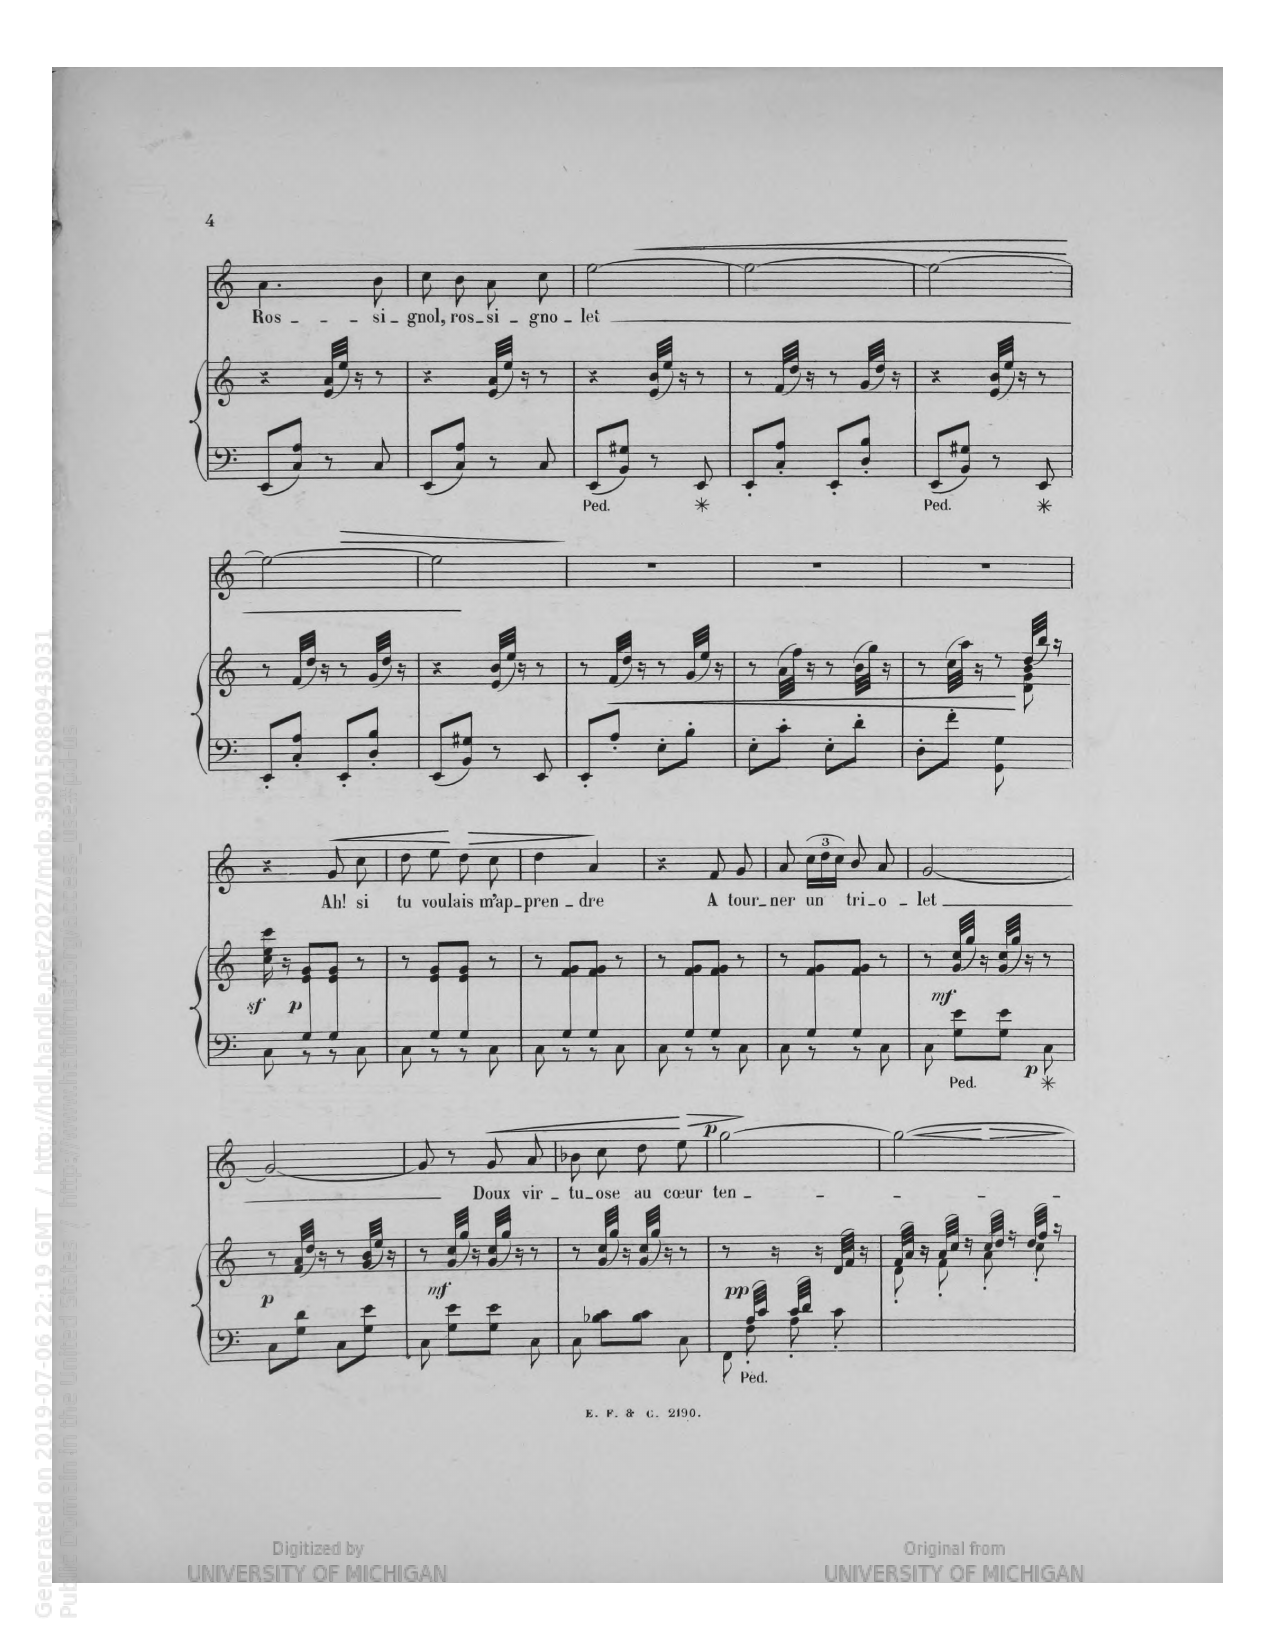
**kern	**kern	**dynam	**kern	**text	**dynam
*part2	*part2	*part2	*part1	*part1	*part1
*staff3	*staff2	*staff2/3	*staff1	*staff1	*staff1
*I"Piano	*	*	*I"Chant Voice	*	*
*I'Pno	*	*	*	*	*
*clefF4	*clefG2	*	*clefG2	*	*
*k[]	*k[]	*	*k[]	*	*
*M2/4	*M2/4	*	*M2/4	*	*
=47	=47	=47	=47	=47	=47
8EE/L	4r	.	4.a/	Ros-	.
8C/ 8A/J	.	.	.	.	.
8r	(32e/ 32a/LLL	.	.	.	.
.	32ee/JJJ)	.	.	.	.
.	16r	.	.	.	.
8C/	8r	.	8b\	-si-	.
=48	=48	=48	=48	=48	=48
8EE/L	4r	.	8cc\	-gnol,	.
8C/ 8A/J	.	.	8b\	ros-	.
8r	(32e/ 32a/LLL	.	8a/	-si-	.
.	32ee/JJJ)	.	.	.	.
.	16r	.	.	.	.
8C/	8r	.	8cc\	-gno-	.
=49	=49	=49	=49	=49	=49
*	*	*	*^	*	*
8EE/L	4r	.	[2ee\	8ryy	-let	.
!	!	!	!	!	!	!LO:HP:b
8BB/ 8G#X/J	.	.	.	8ryy	.	<
8r	(32e/ 32b/LLL	.	.	4ryy	.	.
.	32ee/JJJ)	.	.	.	.	.
.	16r	.	.	.	.	.
8EE/	8r	.	.	.	.	.
*	*	*	*v	*v	*	*
=50	=50	=50	=50	=50	=50
8EE'/L	8r	.	2ee\_	.	.
8C/' 8A/'J	(32f/LLL	.	.	.	.
.	32dd/JJJ)	.	.	.	.
.	16r	.	.	.	.
8EE'/L	8r	.	.	.	.
8D/' 8B/'J	(32g\LLL	.	.	.	.
.	32dd\JJJ)	.	.	.	.
.	16r	.	.	.	.
=51	=51	=51	=51	=51	=51
8EE/L	4r	.	2ee\_	.	.
8BB/ 8G#X/J	.	.	.	.	.
8r	(32e/ 32b/LLL	.	.	.	.
.	32ee/JJJ)	.	.	.	.
.	16r	.	.	.	.
8EE/	8r	.	.	.	.
.	.	.	.	.	[
=52	=52	=52	=52	=52	=52
*	*	*	*^	*	*
8EE'/L	8r	.	2ee\_	4ryy	.	.
8C/' 8A/'J	(32f/LLL	.	.	.	.	.
.	32dd/JJJ)	.	.	.	.	.
.	16r	.	.	.	.	.
!	!	!	!	!	!	!LO:HP:b
8EE'/L	8r	.	.	4ryy	.	>
8D/' 8B/'J	(32g\LLL	.	.	.	.	.
.	32dd\JJJ)	.	.	.	.	.
.	16r	.	.	.	.	.
*	*	*	*v	*v	*	*
=53	=53	=53	=53	=53	=53
8EE/L	4r	.	2ee\]	.	.
8BB/ 8G#X/J	.	.	.	.	.
8r	(32e/ 32b/LLL	.	.	.	.
.	32ee/JJJ)	.	.	.	.
.	16r	.	.	.	.
8EE/	8r	.	.	.	.
.	.	.	.	.	]
=54	=54	=54	=54	=54	=54
8EE'/L	8r	.	2r	.	.
!	!	!LO:HP:b	!	!	!
8A'/J	(32f/LLL	<	.	.	.
.	32dd/JJJ)	.	.	.	.
.	16r	.	.	.	.
8E'\L	8r	.	.	.	.
8B'\J	(32g\LLL	.	.	.	.
.	32ee\JJJ)	.	.	.	.
.	16r	.	.	.	.
=55	=55	=55	=55	=55	=55
8E'\L	8r	.	2r	.	.
8c'\J	(32a\LLL	.	.	.	.
.	32ff\JJJ)	.	.	.	.
.	16r	.	.	.	.
8E'\L	8r	.	.	.	.
8d'\J	(32b\LLL	.	.	.	.
.	32gg\JJJ)	.	.	.	.
.	16r	.	.	.	.
=56	=56	=56	=56	=56	=56
*	*^	*	*	*	*
8D'\L	8r	4.ryy	.	2r	.	.
8f'\J	(32cc\LLL	.	.	.	.	.
.	32aa\JJJ)	.	.	.	.	.
.	16r	.	.	.	.	.
8GG/ 8G/	8r	.	.	.	.	.
8ryy	(32b/ 32dd/LLL	8d\ 8g\	[	.	.	.
.	32bb/JJJ)	.	.	.	.	.
.	16r	.	.	.	.	.
*	*v	*v	*	*	*	*
=57	=57	=57	=57	=57	=57
*^	*	*	*	*	*
8C\	8ryy	16cc\z< 16ee\z< 16ccc\z<	.	4r	.	.
!	!	!	!LO:DY:b	!	!	!
.	.	16r	p	.	.	.
8r	8G/L	8e/ 8g/L	.	.	.	.
!	!	!	!	!	!	!LO:HP:b
8r	8G/J	8e/ 8g/J	.	8g/	Ah!	<
8C\	8ryy	8r	.	8cc\	si	.
=58	=58	=58	=58	=58	=58	=58
8C\	8ryy	8r	.	8dd\	tu	.
8r	8G/L	8e/ 8g/L	.	8ee\	vou-	.
!	!	!	!	!	!	!LO:HP:n=1:b
8r	8G/J	8e/ 8g/J	.	8dd\	-lais	[ >
8C\	8ryy	8r	.	8cc\	m'ap-	.
=59	=59	=59	=59	=59	=59	=59
8C\	8ryy	8r	.	4dd\	-pren-	.
8r	8G/L	8f/ 8g/L	.	.	.	.
8r	8G/J	8f/ 8g/J	.	4a/	-dre	]
8C\	8ryy	8r	.	.	.	.
=60	=60	=60	=60	=60	=60	=60
8C\	8ryy	8r	.	4r	.	.
8r	8G/L	8f/ 8g/L	.	.	.	.
8r	8G/J	8f/ 8g/J	.	8f/	A	.
8C\	8ryy	8r	.	8g/	tour-	.
=61	=61	=61	=61	=61	=61	=61
8C\	8ryy	8r	.	8a/	-ner	.
8r	8G/L	8f/ 8g/L	.	24cc\LL	un	.
.	.	.	.	24dd\	.	.
.	.	.	.	24cc\JJ	.	.
8r	8G/J	8f/ 8g/J	.	8b\	tri-	.
8C\	8ryy	8r	.	8a/	-o-	.
=62	=62	=62	=62	=62	=62	=62
!	!	!	!LO:DY:b	!	!	!
*v	*v	*	*	*	*	*
8C\	8r	mf	[2g/	-let	.
8G\ 8e\L	(32g\ 32cc\LLL	.	.	.	.
.	32gg\JJJ)	.	.	.	.
.	16r	.	.	.	.
8G\ 8e\J	(32g\ 32cc\LLL	.	.	.	.
.	32gg\JJJ)	.	.	.	.
.	16r	.	.	.	.
!	!	!LO:DY:b=2	!	!	!
8C\	8r	p	.	.	.
=63	=63	=63	=63	=63	=63
!	!	!LO:DY:b	!	!	!
8C\L	8r	p	2g/_	.	.
8G\ 8d\J	(32f/ 32a/LLL	.	.	.	.
.	32dd/JJJ)	.	.	.	.
.	16r	.	.	.	.
8C\L	8r	.	.	.	.
8G\ 8e\J	(32g\ 32b\LLL	.	.	.	.
.	32ee\JJJ)	.	.	.	.
.	16r	.	.	.	.
=64	=64	=64	=64	=64	=64
!	!	!LO:DY:b	!	!	!
8C\	8r	mf	8g/]	.	.
8G\ 8e\L	(32g\ 32cc\LLL	.	8r	.	.
.	32gg\JJJ)	.	.	.	.
.	16r	.	.	.	.
!	!	!	!	!	!LO:HP:b
8G\ 8e\J	(32g\ 32cc\LLL	.	8g/	Doux	<
.	32gg\JJJ)	.	.	.	.
.	16r	.	.	.	.
8C\	8r	.	8a/	vir-	.
=65	=65	=65	=65	=65	=65
8C\	8r	.	8b-X\	-tu-	.
8B-X\ 8c\L	(32g\ 32cc\LLL	.	8cc\	-ose	.
.	32gg\JJJ)	.	.	.	.
.	16r	.	.	.	.
8B-\ 8c\J	(32g\ 32cc\LLL	.	8dd\	au	.
.	32gg\JJJ)	.	.	.	.
.	16r	.	.	.	.
!	!	!	!	!	!LO:HP:n=1:b
!	!	!	!	!	!LO:DY:n=1:a
8C\	8r	.	8ee\	cœur	[ > p
.	.	.	.	.	]
=66	=66	=66	=66	=66	=66
*^	*	*	*	*	*
!	!	!	!LO:DY:b	!	!	!
8ryy	8FF\	8r	pp	[2gg\	ten-	.
32A/LLL	8F'<\	16ryy	.	.	.	.
32c/JJJ	.	.	.	.	.	.
16ryy	.	16r	.	.	.	.
32c/LLL	8A'<\	16ryy	.	.	.	.
32d/JJJ	.	.	.	.	.	.
8.ryy	.	16r	.	.	.	.
.	8c'<\	(>32d/LLL	.	.	.	.
.	.	32f/JJJ)	.	.	.	.
.	.	16r	.	.	.	.
*v	*v	*	*	*	*	*
=67	=67	=67	=67	=67	=67
*	*^	*	*	*	*
!	!	!	!	!	!	!LO:HP:b
*	*	*	*	*^	*	*
2ryy	(>32f/LLL	8d'<\	.	2gg\_	4ryy	.	<
.	32a/JJJ)	.	.	.	.	.	.
.	16r	.	.	.	.	.	.
.	(>32a/LLL	8f'<\	.	.	.	.	.
.	32cc/JJJ)	.	.	.	.	.	.
.	16r	.	.	.	.	.	.
.	(>32cc/LLL	8a'<\	.	.	4ryy	.	[
.	32dd/JJJ)	.	.	.	.	.	.
.	16r	.	.	.	.	.	.
.	(>32dd/LLL	8cc'<\	.	.	.	.	.
.	32ff/JJJ)	.	.	.	.	.	.
.	16r	.	.	.	.	.	.
*	*v	*v	*	*	*	*	*
*	*	*	*v	*v	*	*
=	=	=	=	=	=
*-	*-	*-	*-	*-	*-
